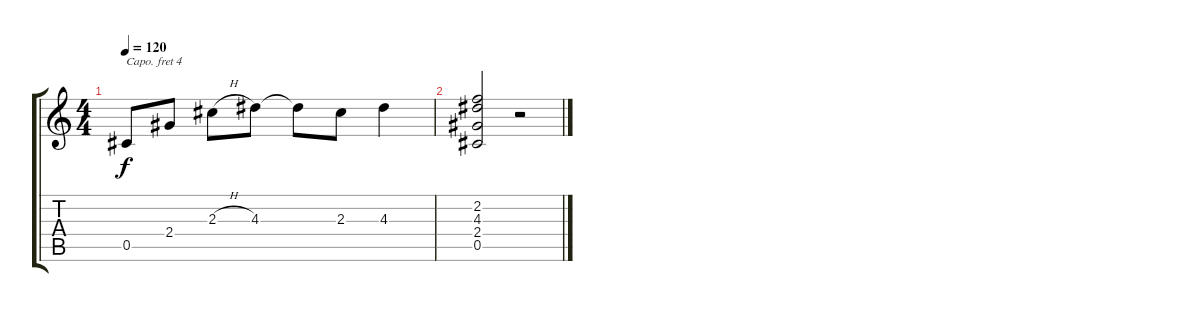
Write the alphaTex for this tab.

\track "" {instrument acousticguitarnylon}
\staff {score tabs}
\capo 4
\tuning (E4 B3 G3 D3 A2 E2) {hide}
\ts (4 4)
\tempo 120
\clef g2
\ks c
0.5.8{dy f} 2.4.8 2.3{h}.8 4.3.8 4.3{t}.8 2.3.8 4.3.4 |
(2.2 4.3 2.4 0.5).2 r.2
